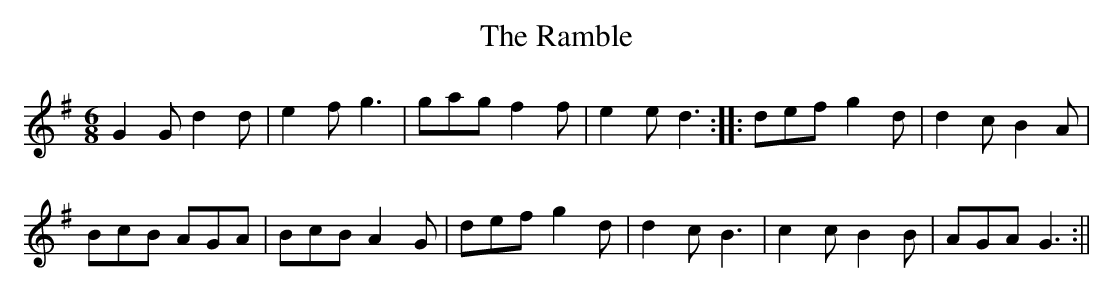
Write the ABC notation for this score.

X:1
T:Ramble, The
M:6/8
L:1/8
K:G
G2G d2d|e2f g3|gag f2f|e2e d3::def g2d|d2c B2A|
BcB AGA|BcB A2G|def g2d|d2c B3|c2c B2B|AGA G3:||
